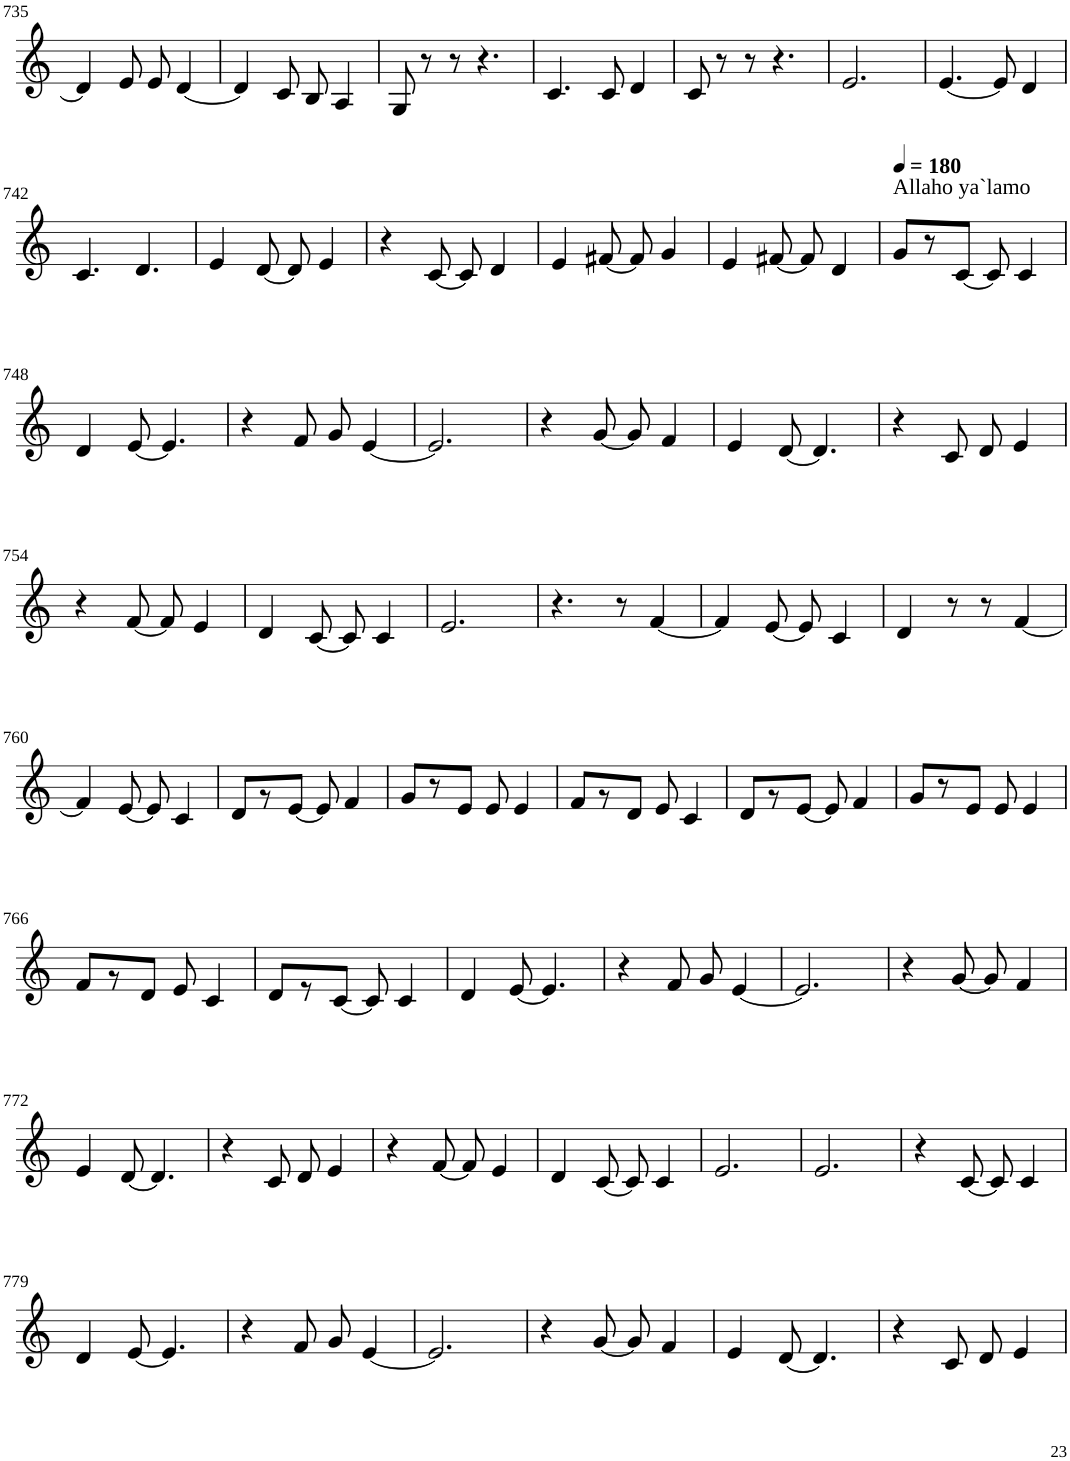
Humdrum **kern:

**kern
*part1
*staff1
*I"Violin
!!LO:PB:g=z
*clefG2
*k[]
*M6/8
=735
4d/]
8e/
8e/
[4d/
=736
4d/]
8c/
8B/
4A/
=737
8G/
8r
8r
4.r
=738
4.c/
8c/
4d/
=739
8c/
8r
8r
4.r
=740
2.e/
=741
[4.e/
8e/]
4d/
!!LO:LB:g=z
=742
4.c/
4.d/
=743
4e/
[8d/
8d/]
4e/
=744
4r
[8c/
8c/]
4d/
=745
4e/
[8f#X/
8f#/]
4g/
=746
4e/
[8f#X/
8f#/]
4d/
=747
*MM180
!LO:TX:a:t=Allaho ya`lamo
8g/L
8r
[8c/J
8c/]
4c/
!!LO:LB:g=z
=748
4d/
[8e/
4.e/]
=749
4r
8f/
8g/
[4e/
=750
2.e/]
=751
4r
[8g/
8g/]
4f/
=752
4e/
[8d/
4.d/]
=753
4r
8c/
8d/
4e/
!!LO:LB:g=z
=754
4r
[8f/
8f/]
4e/
=755
4d/
[8c/
8c/]
4c/
=756
2.e/
=757
4.r
8r
[4f/
=758
4f/]
[8e/
8e/]
4c/
=759
4d/
8r
8r
[4f/
!!LO:LB:g=z
=760
4f/]
[8e/
8e/]
4c/
=761
8d/L
8r
[8e/J
8e/]
4f/
=762
8g/L
8r
8e/J
8e/
4e/
=763
8f/L
8r
8d/J
8e/
4c/
=764
8d/L
8r
[8e/J
8e/]
4f/
=765
8g/L
8r
8e/J
8e/
4e/
!!LO:LB:g=z
=766
8f/L
8r
8d/J
8e/
4c/
=767
8d/L
8r
[8c/J
8c/]
4c/
=768
4d/
[8e/
4.e/]
=769
4r
8f/
8g/
[4e/
=770
2.e/]
=771
4r
[8g/
8g/]
4f/
!!LO:LB:g=z
=772
4e/
[8d/
4.d/]
=773
4r
8c/
8d/
4e/
=774
4r
[8f/
8f/]
4e/
=775
4d/
[8c/
8c/]
4c/
=776
2.e/
=777
2.e/
=778
4r
[8c/
8c/]
4c/
!!LO:LB:g=z
=779
4d/
[8e/
4.e/]
=780
4r
8f/
8g/
[4e/
=781
2.e/]
=782
4r
[8g/
8g/]
4f/
=783
4e/
[8d/
4.d/]
=784
4r
8c/
8d/
4e/
=
*-
